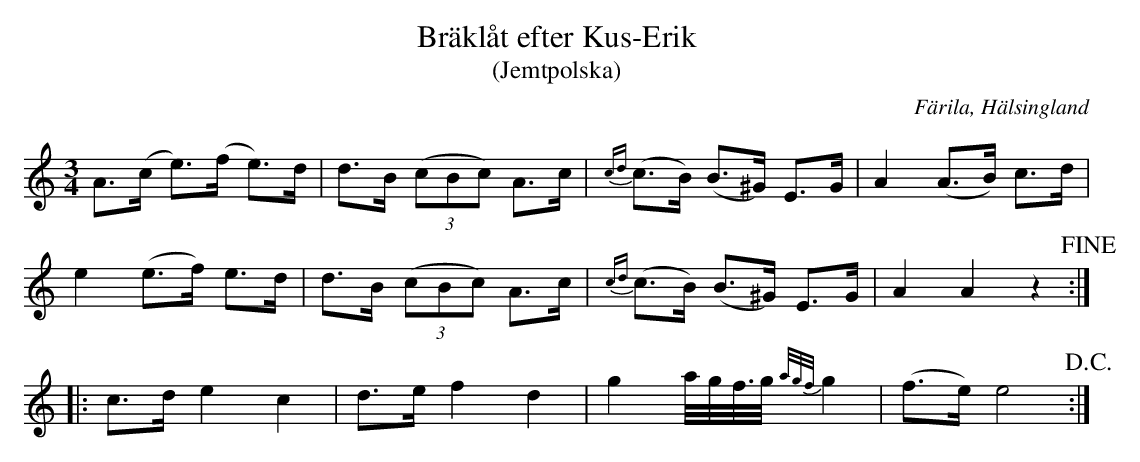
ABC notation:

X:1
T: Bräklåt efter Kus-Erik
T: (Jemtpolska)
O: Färila, Hälsingland
M: 3/4
L: 1/8
K: Am
A>(c e>)(f e)>d | d>B ((3cBc) A>c | {cd}(c>B) (B>^G)   E>G      | A2    (A>B) c>d  |
e2   (e>f) e>d  | d>B ((3cBc) A>c | {cd}(c>B)    (B>^G)   E>G      | A2    A2    z2  !fine! ::
K: C
c>d  e2    c2   | d>e f2      d2  | g2        a//g//f//>g/ {a/g/f/}g2 | (f>e) e4 !D.C.!       :|
